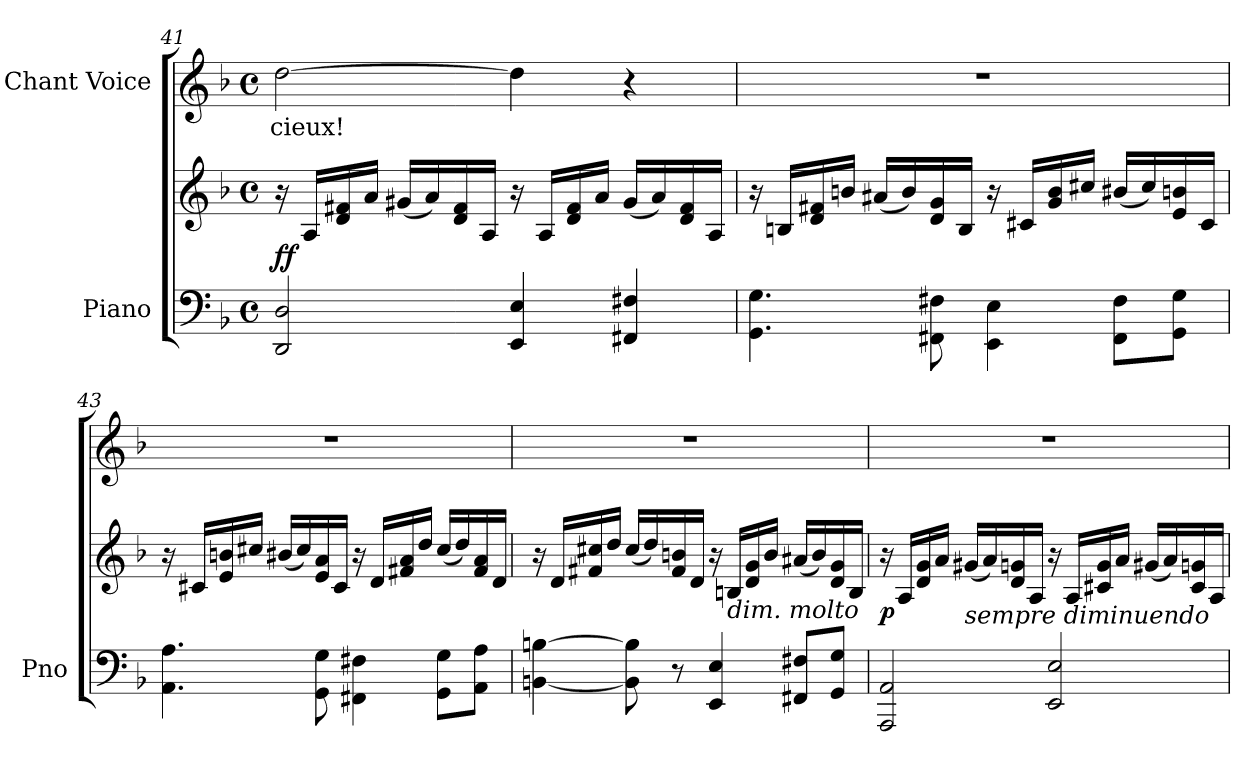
**kern	**kern	**dynam	**kern	**text
*part2	*part2	*part2	*part1	*part1
*staff3	*staff2	*staff2/3	*staff1	*staff1
*I"Piano	*	*	*I"Chant Voice	*
*I'Pno	*	*	*	*
*clefF4	*clefG2	*	*clefG2	*
*k[b-]	*k[b-]	*	*k[b-]	*
*M4/4	*M4/4	*	*M4/4	*
*met(c)	*met(c)	*	*met(c)	*
=41	=41	=41	=41	=41
!	!	!LO:DY:b	!	!
2DD/ 2D/	16r	ff	[2dd\	cieux!
.	16A/LL	.	.	.
.	16d/ 16f#X/	.	.	.
.	16a/JJ	.	.	.
.	(16g#X/LL	.	.	.
.	16a/)	.	.	.
.	16d/ 16f#/	.	.	.
.	16A/JJ	.	.	.
4EE/ 4E/	16r	.	4dd\]	.
.	16A/LL	.	.	.
.	16d/ 16f#/	.	.	.
.	16a/JJ	.	.	.
4FF#X/ 4F#X/	(16g#/LL	.	4r	.
.	16a/)	.	.	.
.	16d/ 16f#/	.	.	.
.	16A/JJ	.	.	.
=42	=42	=42	=42	=42
4.GG\ 4.G\	16r	.	1r	.
.	16Bn/LL	.	.	.
.	16d/ 16f#X/	.	.	.
.	16bn/JJ	.	.	.
.	(16a#X/LL	.	.	.
.	16b/)	.	.	.
8FF#X\ 8F#X\	16d/ 16g/	.	.	.
.	16B/JJ	.	.	.
4EE\ 4E\	16r	.	.	.
.	16c#X/LL	.	.	.
.	16g/ 16b/	.	.	.
.	16cc#X/JJ	.	.	.
8FF#\ 8F#\L	(16b#X/LL	.	.	.
.	16cc#/)	.	.	.
8GG\ 8G\J	16e/ 16bn/	.	.	.
.	16c#/JJ	.	.	.
=43	=43	=43	=43	=43
4.AA\ 4.A\	16r	.	1r	.
.	16c#X/LL	.	.	.
.	16e/ 16bn/	.	.	.
.	16cc#X/JJ	.	.	.
.	(16b#X/LL	.	.	.
.	16cc#/)	.	.	.
8GG\ 8G\	16e/ 16a/	.	.	.
.	16c#/JJ	.	.	.
4FF#X\ 4F#X\	16r	.	.	.
.	16d/LL	.	.	.
.	16f#X/ 16a/	.	.	.
.	16dd/JJ	.	.	.
8GG\ 8G\L	(16cc#/LL	.	.	.
.	16dd/)	.	.	.
8AA\ 8A\J	16f#/ 16a/	.	.	.
.	16d/JJ	.	.	.
=44	=44	=44	=44	=44
[4BBn\ [4Bn\	16r	.	1r	.
.	16d/LL	.	.	.
.	16f#X/ 16cc#X/	.	.	.
.	16dd/JJ	.	.	.
8BB\] 8B\]	(16cc#/LL	.	.	.
.	16dd/)	.	.	.
8r	16f#/ 16bn/	.	.	.
.	16d/JJ	.	.	.
4EE/ 4E/	16r	.	.	.
!	!LO:TX:b:i:t=dim. molto	!	!	!
.	16Bn/LL	.	.	.
.	16d/ 16g/	.	.	.
.	16b/JJ	.	.	.
8FF#X/ 8F#X/L	(16a#X/LL	.	.	.
.	16b/)	.	.	.
8GG/ 8G/J	16d/ 16g/	.	.	.
.	16B/JJ	.	.	.
=45	=45	=45	=45	=45
!	!	!LO:DY:b	!	!
2AAA/ 2AA/	16r	p	1r	.
.	16A/LL	.	.	.
.	16d/ 16g/	.	.	.
.	16a/JJ	.	.	.
!	!LO:TX:b:i:t=sempre diminuendo	!	!	!
.	(16g#X/LL	.	.	.
.	16a/)	.	.	.
.	16d/ 16gn/	.	.	.
.	16A/JJ	.	.	.
2EE/ 2E/	16r	.	.	.
.	16A/LL	.	.	.
.	16c#X/ 16g/	.	.	.
.	16a/JJ	.	.	.
.	(16g#X/LL	.	.	.
.	16a/)	.	.	.
.	16c#/ 16gn/	.	.	.
.	16A/JJ	.	.	.
=	=	=	=	=
*-	*-	*-	*-	*-
